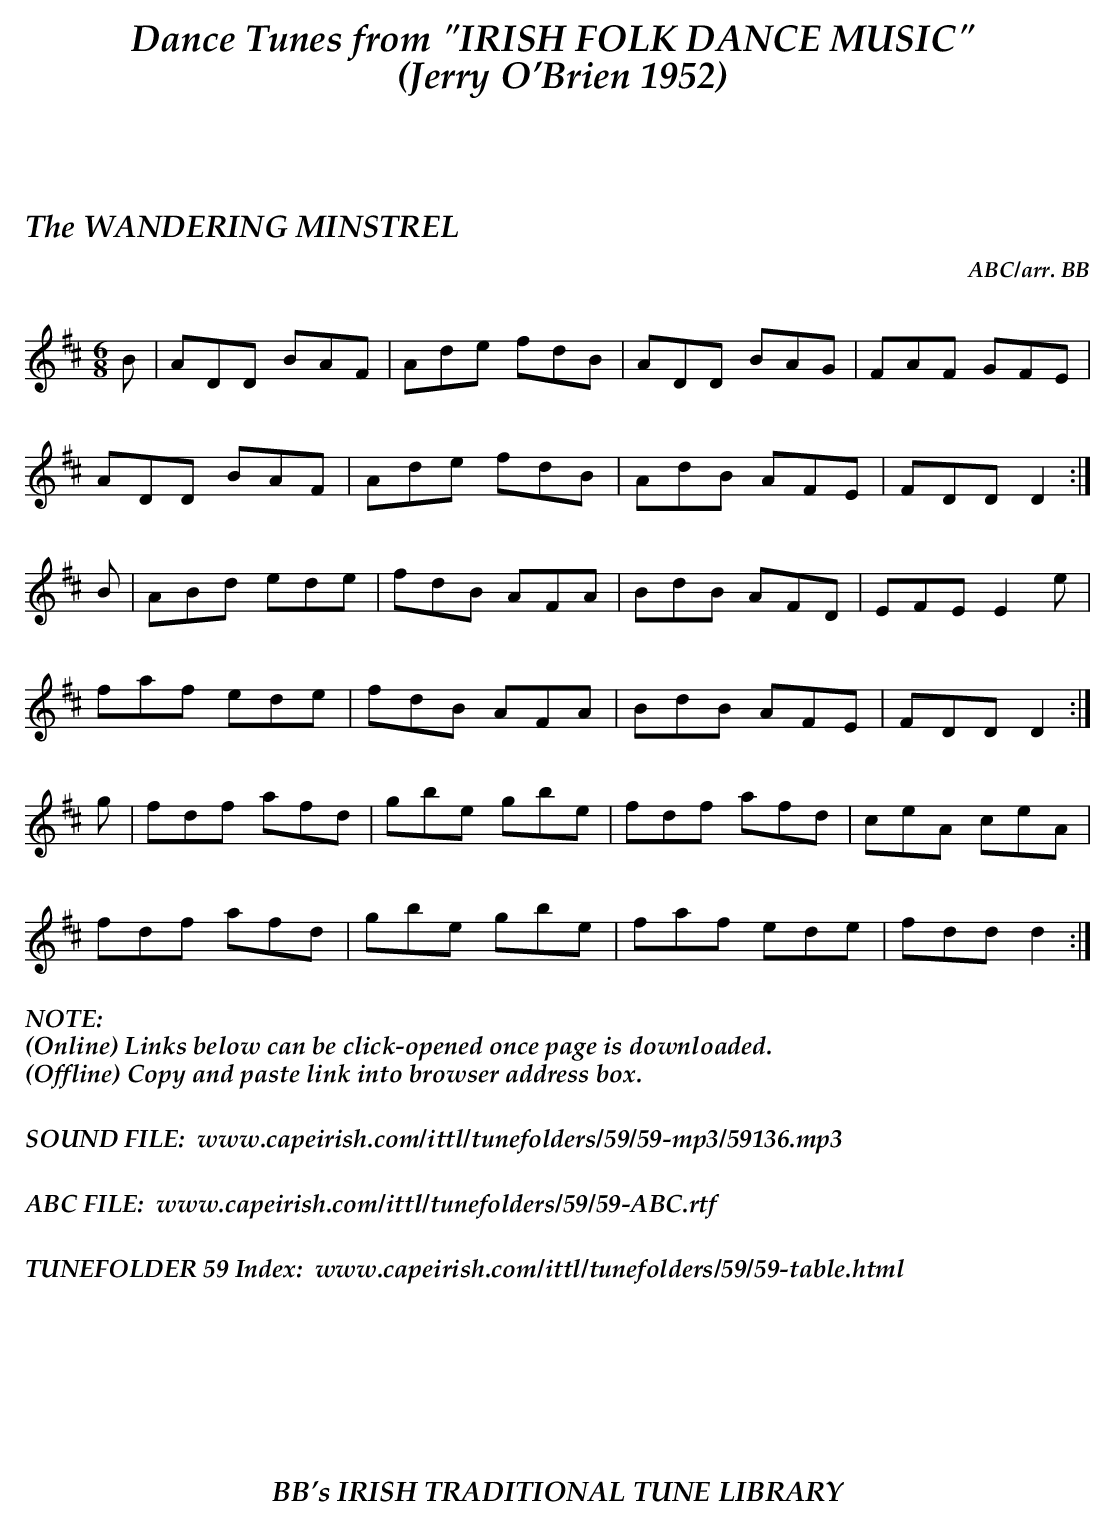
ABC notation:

X:1
T:WANDERING MINSTREL, The
C:ABC/arr. BB
M:6/8
K:D
B|ADD BAF|Ade fdB|ADD BAG|FAF GFE|
ADD BAF|Ade fdB|AdB AFE|FDD D2 :|
B|ABd ede|fdB AFA|BdB AFD|EFE E2e|
faf ede|fdB AFA|BdB AFE|FDD D2 :|
g|fdf afd|gbe gbe|fdf afd|ceA ceA|
fdf afd|gbe gbe|faf ede|fdd d2:|
%%textfont "Palatino-BoldItalic" 16
%%begintext
%%NOTE:
(Online) Links below can be click-opened once page is downloaded.
(Offline) Copy and paste link into browser address box.
%%
%%
SOUND FILE:  www.capeirish.com/ittl/tunefolders/59/59-mp3/59136.mp3
%%
%%
ABC FILE:  www.capeirish.com/ittl/tunefolders/59/59-ABC.rtf
%%
%%
TUNEFOLDER 59 Index:  www.capeirish.com/ittl/tunefolders/59/59-table.html
